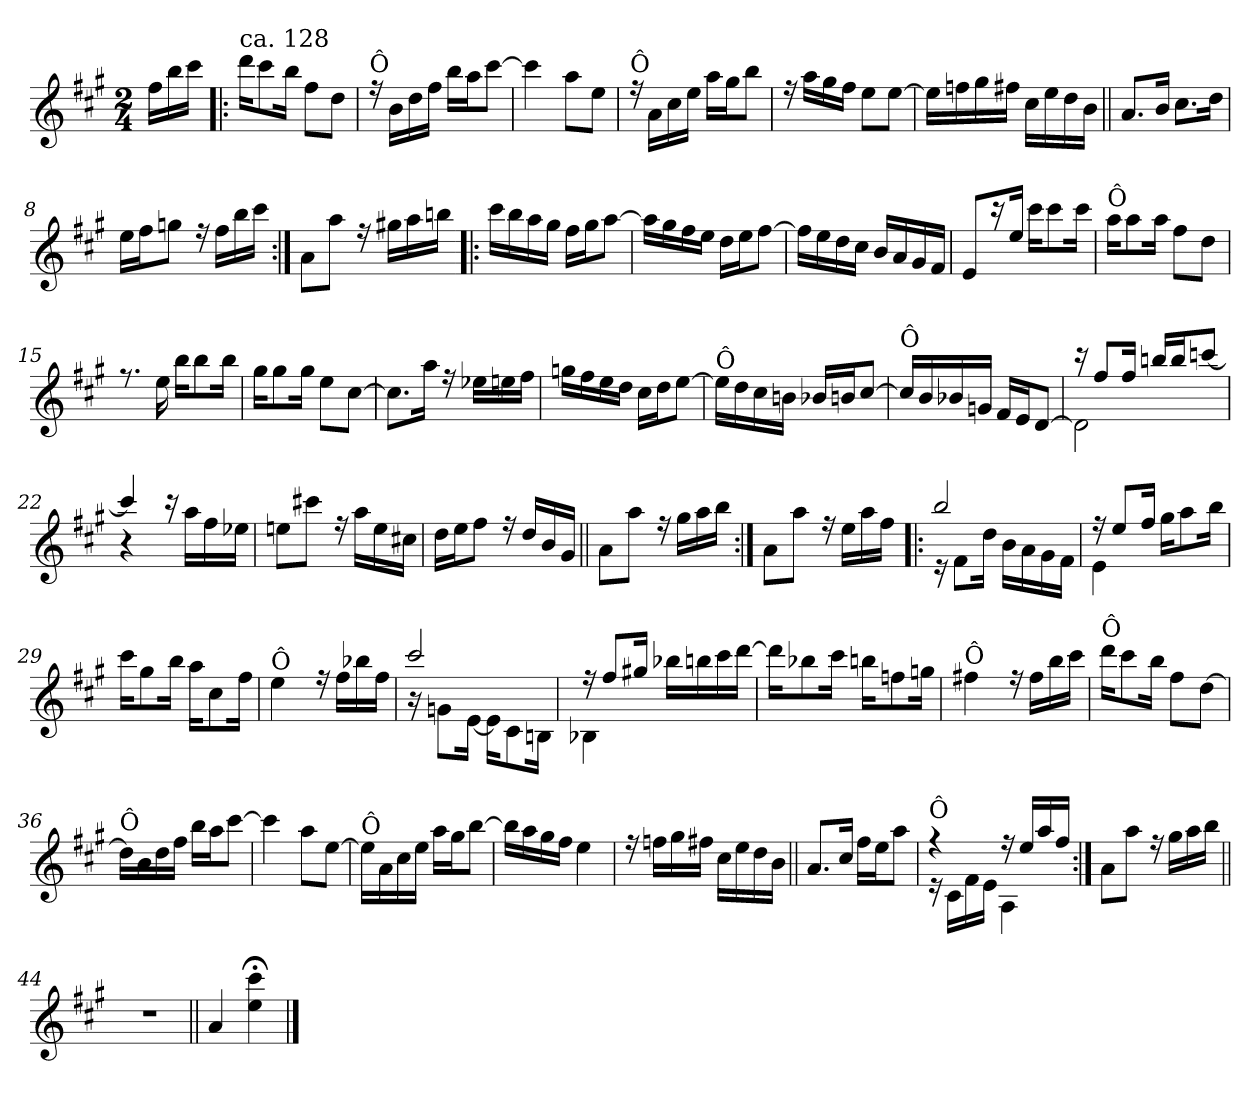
**kern
*part1
*staff1
*clefG2
*k[f#c#g#]
*A:
*M2/4
=
16ff#\LL
16bb\
16ccc#\JJ
=1!|:
*^
!LO:TX:a:t=ca. 128	!
16ddd\KL	2ryy
8ccc#\	.
16bb\Jk	.
8ff#\L	.
8dd\J	.
=2	=2
!LO:TX:a:t=Ô	!
16rff	2ryy
16b\LL	.
16dd\	.
16ff#\JJ	.
16bb\LL	.
16aa\J	.
[<8ccc#\J	.
=3	=3
4ccc#\]	2ryy
8aa\L	.
8ee\J	.
=4	=4
!LO:TX:a:t=Ô	!
16rff	2ryy
16a\LL	.
16cc#\	.
16ee\JJ	.
16aa\LL	.
16gg#\J	.
8bb\J	.
!!LO:LB:g=z	!!
=5	=5
16rff	2ryy
16aa\LL	.
16gg#\	.
16ff#\JJ	.
8ee\L	.
[<8ee\J	.
=6	=6
16ee\LL]	2ryy
16ffn\	.
16gg#\	.
16ff#X\JJ	.
16cc#\LL	.
16ee\	.
16dd\	.
16b\JJ	.
=7||	=7||
8.a/L	2ryy
16b/Jk	.
8.cc#\L	.
16dd\Jk	.
=8	=8
16ee\LL	2ryy
16ff#\J	.
8ggn\J	.
16rff	.
16ff#\LL	.
16bb\	.
16ccc#\JJ	.
!!LO:LB:g=z	!!
=9:|!	=9:|!
8a\L	2ryy
8aa\J	.
16rff	.
16gg#X\LL	.
16aa\	.
16bbn\JJ	.
=10!|:	=10!|:
16ccc#\LL	2ryy
16bb\	.
16aa\	.
16gg#\JJ	.
16ff#\LL	.
16gg#\J	.
[<8aa\J	.
=11	=11
16aa\LL]	2ryy
16gg#\	.
16ff#\	.
16ee\JJ	.
16dd\LL	.
16ee\J	.
[<8ff#\J	.
=12	=12
16ff#\LL]	2ryy
16ee\	.
16dd\	.
16cc#\JJ	.
16b/LL	.
16a/	.
16g#/	.
16f#/JJ	.
!!LO:LB:g=z	!!
=13	=13
8e/L	2ryy
16r	.
16ee/Jk	.
16ccc#\KL	.
8ccc#\	.
16ccc#\Jk	.
=14	=14
!LO:TX:a:t=Ô	!
16aa\KL	2ryy
8aa\	.
16aa\Jk	.
8ff#\L	.
8dd\J	.
=15	=15
8.rff	2ryy
16ee\	.
16bb\KL	.
8bb\	.
16bb\Jk	.
=16	=16
16gg#\KL	2ryy
8gg#\	.
16gg#\Jk	.
8ee\L	.
[<8cc#\J	.
!!LO:LB:g=z	!!
=17	=17
8.cc#\L]	2ryy
16aa\Jk	.
16rff	.
16ee-X\LL	.
16een\	.
16ff#\JJ	.
=18	=18
16ggn\LL	2ryy
16ff#\	.
16ee\	.
16dd\JJ	.
16cc#\LL	.
16dd\J	.
[<8ee\J	.
=19	=19
!LO:TX:a:t=Ô	!
16ee\LL]	2ryy
16dd\	.
16cc#\	.
16bn\JJ	.
16b-X/LL	.
16bn/J	.
[>8cc#/J	.
=20	=20
!LO:TX:a:t=Ô	!
16cc#/LL]	2ryy
16b/	.
16b-X/	.
16gn/JJ	.
16f#/LL	.
16e/J	.
[<8d/J	.
!!LO:LB:g=z	!!
=21	=21
*	*^
2d\]	16rbb	2ryy
.	8ff#!/L	.
.	16ff#!/Jk	.
.	16bbn!/LL	.
.	16bb!/J	.
.	[>8cccn!/J	.
=22	=22	=22
4r	4cccn!/]	2ryy
16r	4ryy	.
16aa\LL	.	.
16ff#\	.	.
16ee-X\JJ	.	.
*	*v	*v
=23	=23
8een\L	2ryy
8ccc#X\J	.
16rff	.
16aa\LL	.
16ee\	.
16cc#X\JJ	.
=24	=24
16dd\LL	4ryy
16ee\J	.
8ff#\J	.
16rff	4ryy
16dd/LL	.
16b/	.
16g#/JJ	.
!!LO:LB:g=z	!!
=25||	=25||
8a\L	2ryy
8aa\J	.
16rff	.
16gg#\LL	.
16aa\	.
16bb\JJ	.
=26:|!	=26:|!
8a\L	2ryy
8aa\J	.
16rff	.
16ee\LL	.
16aa\	.
16ff#\JJ	.
=27!|:	=27!|:
*	*^
2bb/	16re	2ryy
.	8f#!\L	.
.	16dd!\Jk	.
.	16b!\LL	.
.	16a!\	.
.	16g#!\	.
.	16f#!\JJ	.
=28	=28	=28
16rff	4e!\	2ryy
8ee/L	.	.
16ff#/Jk	.	.
16gg#\KL	4ryy	.
8aa\	.	.
16bb\Jk	.	.
*	*v	*v
!!LO:LB:g=z
=29	=29
16ccc#\KL	2ryy
8gg#\	.
16bb\Jk	.
16aa\KL	.
8cc#\	.
16ff#\Jk	.
=30	=30
!LO:TX:a:t=Ô	!
4ee\	2ryy
16rff	.
16ff#\LL	.
16bb-X\	.
16ff#\JJ	.
=31	=31
*	*^
2ccc#/	16r	2ryy
.	8gn!\L	.
.	[<16e!\Jk	.
.	16e!\KL]	.
.	8c#!\	.
.	16Bn!\Jk	.
=32	=32	=32
16rff	4B-X!\	2ryy
8ff#/L	.	.
16gg#X/Jk	.	.
16bb-X\LL	4ryy	.
16bbn\	.	.
16ccc#\	.	.
[>16ddd\JJ	.	.
*	*v	*v
!!LO:PB:g=z
=33	=33
16ddd\KL]	2ryy
8bb-X\	.
16ccc#\Jk	.
16bbn\KL	.
8ffn\	.
16ggn\Jk	.
=34	=34
!LO:TX:a:t=Ô	!
4ff#X\	2ryy
16rff	.
16ff#\LL	.
16bb\	.
16ccc#\JJ	.
=35	=35
!LO:TX:a:t=Ô	!
16ddd\KL	2ryy
8ccc#\	.
16bb\Jk	.
8ff#\L	.
[<8dd\J	.
=36	=36
!LO:TX:a:t=Ô	!
16dd\LL]	2ryy
16b\	.
16dd\	.
16ff#\JJ	.
16bb\LL	.
16aa\J	.
[<8ccc#\J	.
!!LO:LB:g=z	!!
=37	=37
4ccc#\]	2ryy
8aa\L	.
[<8ee\J	.
=38	=38
!LO:TX:a:t=Ô	!
16ee\LL]	2ryy
16a\	.
16cc#\	.
16ee\JJ	.
16aa\LL	.
16gg#\J	.
[<8bb\J	.
=39	=39
16bb\LL]	2ryy
16aa\	.
16gg#\	.
16ff#\JJ	.
4ee\	.
=40	=40
16rff	2ryy
16ffn\LL	.
16gg#\	.
16ff#X\JJ	.
16cc#\LL	.
16ee\	.
16dd\	.
16b\JJ	.
!!LO:LB:g=z	!!
=41||	=41||
8.a/L	2ryy
16cc#/Jk	.
16ff#\LL	.
16ee\J	.
8aa\J	.
=42	=42
*	*^
!LO:TX:a:t=Ô	!	!
4rff	16re	2ryy
.	16c#!\LL	.
.	16f#!\	.
.	16e!\JJ	.
16rff	4A!\	.
16ee/LL	.	.
16aa/	.	.
16ff#/JJ	.	.
*	*v	*v
=43:|!	=43:|!
8a\L	2ryy
8aa\J	.
16rff	.
16gg#\LL	.
16aa\	.
16bb\JJ	.
*v	*v
=44||
2r
=45||
*^
4a/	2ryy
4ee\;< 4ccc#\;<	.
*v	*v
==
*-
